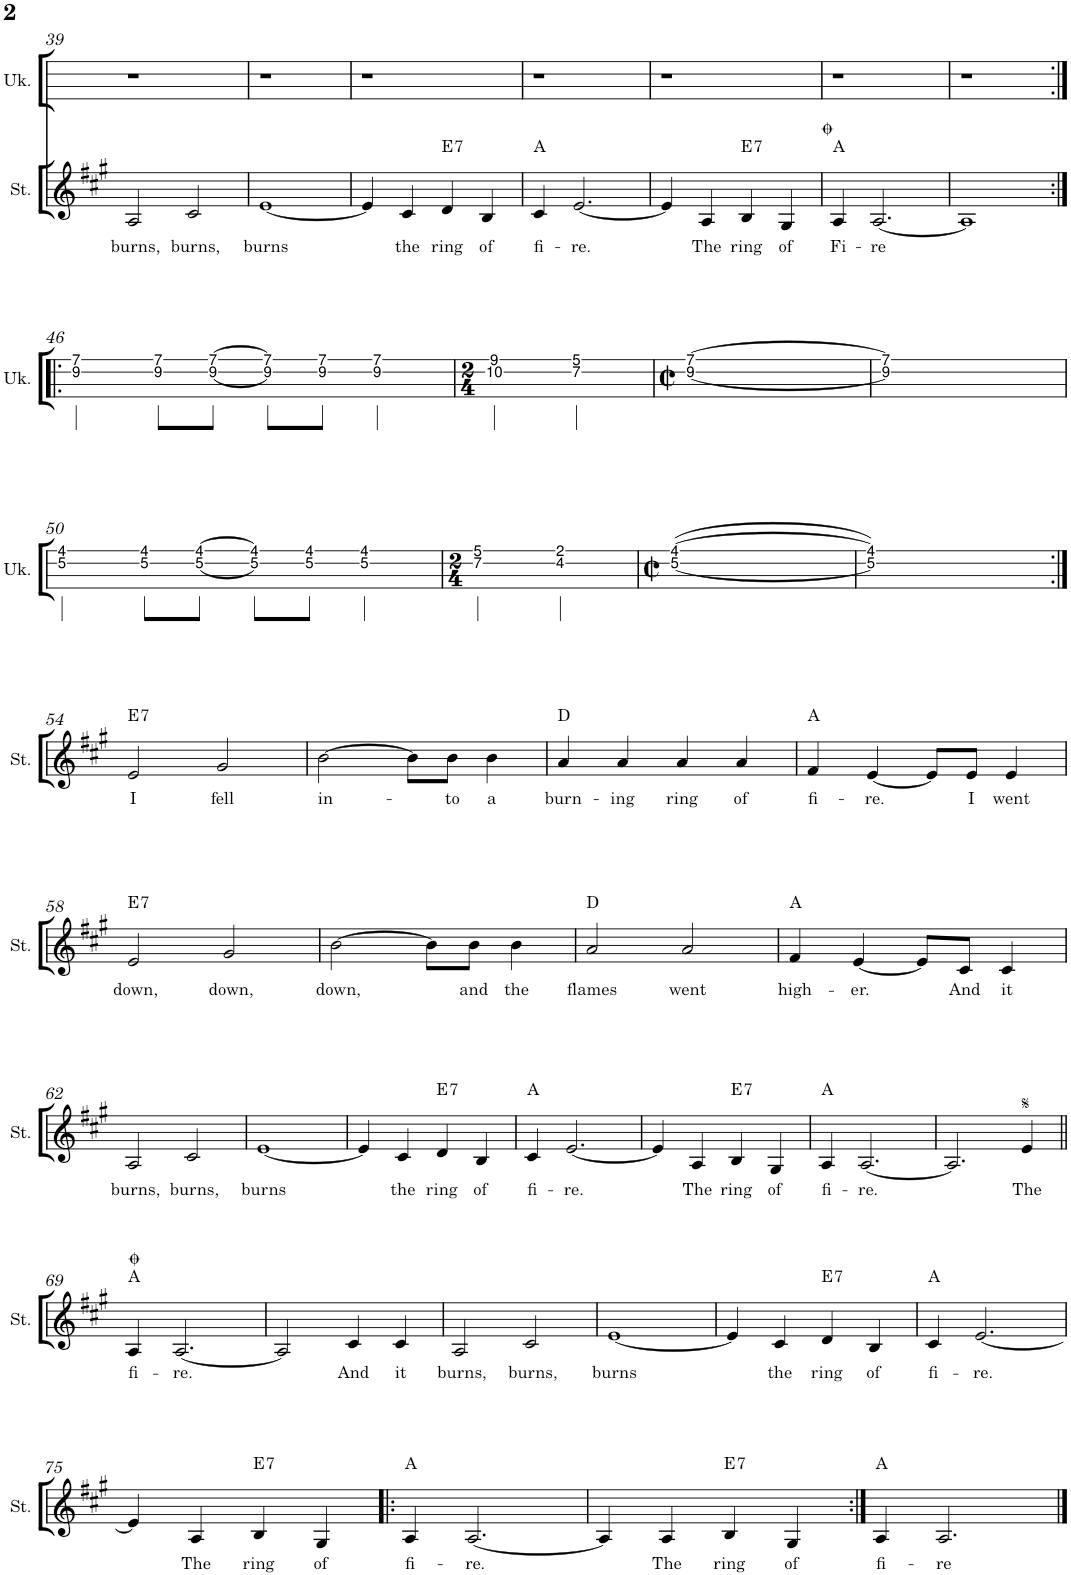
**kern	**text	**harte	**kern	**kern	**harte
*part2	*part2	*part2	*part1	*part1	*part1
*staff3	*staff3	*	*staff2	*staff1	*
*I"Stimme	*	*	*I"Ukulele	*	*
*I'St.	*	*	*I'Uk.	*	*
!!LO:PB:g=z
*clefG2	*	*	*	*clefG2	*
*k[f#c#g#]	*	*	*k[f#c#g#]	*k[f#c#g#]	*
*M2/2	*	*	*M2/2	*M2/2	*
*met(c|)	*	*	*met(c|)	*met(c|)	*
=39	=39	=39	=39	=39	=39
!	!LO:LY:b	!	!	!	!
2A/	burns,	.	1r	1r	.
!	!LO:LY:b	!	!	!	!
2c#/	burns,	.	.	.	.
=40	=40	=40	=40	=40	=40
!	!LO:LY:b	!	!	!	!
[1e	burns	.	1r	1r	.
=41	=41	=41	=41	=41	=41
4e/]	.	.	1r	1r	.
!	!LO:LY:b	!	!	!	!
4c#/	the	.	.	.	.
!	!LO:LY:b	!LO:H:kt=7	!	!	!
4d/	ring	E:7	.	.	.
!	!LO:LY:b	!	!	!	!
4B/	of	.	.	.	.
=42	=42	=42	=42	=42	=42
!	!LO:LY:b	!	!	!	!
4c#/	fi-	A:maj	1r	1r	.
!	!LO:LY:b	!	!	!	!
[2.e/	-re.	.	.	.	.
=43	=43	=43	=43	=43	=43
4e/]	.	.	1r	1r	.
!	!LO:LY:b	!	!	!	!
4A/	The	.	.	.	.
!	!LO:LY:b	!LO:H:kt=7	!	!	!
4B/	ring	E:7	.	.	.
!	!LO:LY:b	!	!	!	!
4G#/	of	.	.	.	.
=44	=44	=44	=44	=44	=44
!	!LO:LY:b	!	!	!	!
4A/	Fi-	A:maj	1r	1r	.
!	!LO:LY:b	!	!	!	!
[2.A/	-re	.	.	.	.
=45	=45	=45	=45	=45	=45
1A]	.	.	1r	1r	.
!!LO:LB:g=z
=46:|!|:	=46:|!|:	=46:|!|:	=46:|!|:	=46:|!|:	=46:|!|:
1r	.	.	4cc#\ 4ee\	4cc# 4ee	A:maj
.	.	.	8cc#\ 8ee\L	8cc#\ 8ee\L	.
.	.	.	[8cc#\ [8ee\J	[8cc#\ [8ee\J	.
.	.	.	8cc#\] 8ee\]L	8cc#]\ 8ee]\L	.
.	.	.	8cc#\ 8ee\J	8cc#\ 8ee\J	.
.	.	.	4cc#\ 4ee\	4cc# 4ee	.
=47	=47	=47	=47	=47	=47
*M2/4	*	*	*M2/4	*M2/4	*
2r	.	.	4dd\ 4ff#\	4dd 4ff#	D:maj
.	.	.	4b\ 4dd\	4b 4dd	.
=48	=48	=48	=48	=48	=48
*M2/2	*	*	*M2/2	*M2/2	*
*met(c|)	*	*	*met(c|)	*met(c|)	*
1r	.	.	[1cc# [1ee	[1cc# [1ee	A:maj
=49	=49	=49	=49	=49	=49
1r	.	.	1cc#] 1ee]	1cc#] 1ee]	.
!!LO:LB:g=z
=50	=50	=50	=50	=50	=50
1r	.	.	4a\ 4cc#\	4a 4cc#	.
.	.	.	8a\ 8cc#\L	8a\ 8cc#\L	.
.	.	.	[8a\ [8cc#\J	[8a\ [8cc#\J	.
.	.	.	8a\] 8cc#\]L	8a]\ 8cc#]\L	.
.	.	.	8a\ 8cc#\J	8a\ 8cc#\J	.
.	.	.	4a\ 4cc#\	4a 4cc#	.
=51	=51	=51	=51	=51	=51
*M2/4	*	*	*M2/4	*M2/4	*
!	!	!	!	!	!LO:H:kt=7
2r	.	.	4b\ 4dd\	4b 4dd	E:7
.	.	.	4g#\ 4b\	4g# 4b	.
=52	=52	=52	=52	=52	=52
*M2/2	*	*	*M2/2	*M2/2	*
*met(c|)	*	*	*met(c|)	*met(c|)	*
1r	.	.	[1a [1cc#	([1a [1cc#	A:maj
=53	=53	=53	=53	=53	=53
1r	.	.	1a] 1cc#]	1a] 1cc#])	.
!!LO:LB:g=z
=54:|!	=54:|!	=54:|!	=54:|!	=54:|!	=54:|!
!	!LO:LY:b	!LO:H:kt=7	!	!	!
2e/	I	E:7	1r	1r	.
!	!LO:LY:b	!	!	!	!
2g#/	fell	.	.	.	.
=55	=55	=55	=55	=55	=55
!	!LO:LY:b	!	!	!	!
[2b\	in-	.	1r	1r	.
8b\L]	.	.	.	.	.
!	!LO:LY:b	!	!	!	!
8b\J	-to	.	.	.	.
!	!LO:LY:b	!	!	!	!
4b\	a	.	.	.	.
=56	=56	=56	=56	=56	=56
!	!LO:LY:b	!	!	!	!
4a/	burn-	D:maj	1r	1r	.
!	!LO:LY:b	!	!	!	!
4a/	-ing	.	.	.	.
!	!LO:LY:b	!	!	!	!
4a/	ring	.	.	.	.
!	!LO:LY:b	!	!	!	!
4a/	of	.	.	.	.
=57	=57	=57	=57	=57	=57
!	!LO:LY:b	!	!	!	!
4f#/	fi-	A:maj	1r	1r	.
!	!LO:LY:b	!	!	!	!
[4e/	-re.	.	.	.	.
8e/L]	.	.	.	.	.
!	!LO:LY:b	!	!	!	!
8e/J	I	.	.	.	.
!	!LO:LY:b	!	!	!	!
4e/	went	.	.	.	.
!!LO:LB:g=z
=58	=58	=58	=58	=58	=58
!	!LO:LY:b	!LO:H:kt=7	!	!	!
2e/	down,	E:7	1r	1r	.
!	!LO:LY:b	!	!	!	!
2g#/	down,	.	.	.	.
=59	=59	=59	=59	=59	=59
!	!LO:LY:b	!	!	!	!
[2b\	down,	.	1r	1r	.
8b\L]	.	.	.	.	.
!	!LO:LY:b	!	!	!	!
8b\J	and	.	.	.	.
!	!LO:LY:b	!	!	!	!
4b\	the	.	.	.	.
=60	=60	=60	=60	=60	=60
!	!LO:LY:b	!	!	!	!
2a/	flames	D:maj	1r	1r	.
!	!LO:LY:b	!	!	!	!
2a/	went	.	.	.	.
=61	=61	=61	=61	=61	=61
!	!LO:LY:b	!	!	!	!
4f#/	high-	A:maj	1r	1r	.
!	!LO:LY:b	!	!	!	!
[4e/	-er.	.	.	.	.
8e/L]	.	.	.	.	.
!	!LO:LY:b	!	!	!	!
8c#/J	And	.	.	.	.
!	!LO:LY:b	!	!	!	!
4c#/	it	.	.	.	.
!!LO:LB:g=z
=62	=62	=62	=62	=62	=62
!	!LO:LY:b	!	!	!	!
2A/	burns,	.	1r	1r	.
!	!LO:LY:b	!	!	!	!
2c#/	burns,	.	.	.	.
=63	=63	=63	=63	=63	=63
!	!LO:LY:b	!	!	!	!
[1e	burns	.	1r	1r	.
=64	=64	=64	=64	=64	=64
4e/]	.	.	1r	1r	.
!	!LO:LY:b	!	!	!	!
4c#/	the	.	.	.	.
!	!LO:LY:b	!LO:H:kt=7	!	!	!
4d/	ring	E:7	.	.	.
!	!LO:LY:b	!	!	!	!
4B/	of	.	.	.	.
=65	=65	=65	=65	=65	=65
!	!LO:LY:b	!	!	!	!
4c#/	fi-	A:maj	1r	1r	.
!	!LO:LY:b	!	!	!	!
[2.e/	-re.	.	.	.	.
=66	=66	=66	=66	=66	=66
4e/]	.	.	1r	1r	.
!	!LO:LY:b	!	!	!	!
4A/	The	.	.	.	.
!	!LO:LY:b	!LO:H:kt=7	!	!	!
4B/	ring	E:7	.	.	.
!	!LO:LY:b	!	!	!	!
4G#/	of	.	.	.	.
=67	=67	=67	=67	=67	=67
!	!LO:LY:b	!	!	!	!
4A/	fi-	A:maj	1r	1r	.
!	!LO:LY:b	!	!	!	!
[2.A/	-re.	.	.	.	.
=68	=68	=68	=68	=68	=68
2.A/]	.	.	1r	1r	.
!	!LO:LY:b	!	!	!	!
4e/	The	.	.	.	.
!!LO:LB:g=z
=69||	=69||	=69||	=69||	=69||	=69||
!	!LO:LY:b	!	!	!	!
4A/	fi-	A:maj	1r	1r	.
!	!LO:LY:b	!	!	!	!
[2.A/	-re.	.	.	.	.
=70	=70	=70	=70	=70	=70
2A/]	.	.	1r	1r	.
!	!LO:LY:b	!	!	!	!
4c#/	And	.	.	.	.
!	!LO:LY:b	!	!	!	!
4c#/	it	.	.	.	.
=71	=71	=71	=71	=71	=71
!	!LO:LY:b	!	!	!	!
2A/	burns,	.	1r	1r	.
!	!LO:LY:b	!	!	!	!
2c#/	burns,	.	.	.	.
=72	=72	=72	=72	=72	=72
!	!LO:LY:b	!	!	!	!
[1e	burns	.	1r	1r	.
=73	=73	=73	=73	=73	=73
4e/]	.	.	1r	1r	.
!	!LO:LY:b	!	!	!	!
4c#/	the	.	.	.	.
!	!LO:LY:b	!LO:H:kt=7	!	!	!
4d/	ring	E:7	.	.	.
!	!LO:LY:b	!	!	!	!
4B/	of	.	.	.	.
=74	=74	=74	=74	=74	=74
!	!LO:LY:b	!	!	!	!
4c#/	fi-	A:maj	1r	1r	.
!	!LO:LY:b	!	!	!	!
[2.e/	-re.	.	.	.	.
!!LO:LB:g=z
=75	=75	=75	=75	=75	=75
4e/]	.	.	1r	1r	.
!	!LO:LY:b	!	!	!	!
4A/	The	.	.	.	.
!	!LO:LY:b	!LO:H:kt=7	!	!	!
4B/	ring	E:7	.	.	.
!	!LO:LY:b	!	!	!	!
4G#/	of	.	.	.	.
=76!|:	=76!|:	=76!|:	=76!|:	=76!|:	=76!|:
!	!LO:LY:b	!	!	!	!
4A/	fi-	A:maj	1r	1r	.
!	!LO:LY:b	!	!	!	!
[2.A/	-re.	.	.	.	.
=77	=77	=77	=77	=77	=77
4A/]	.	.	1r	1r	.
!	!LO:LY:b	!	!	!	!
4A/	The	.	.	.	.
!	!LO:LY:b	!LO:H:kt=7	!	!	!
4B/	ring	E:7	.	.	.
!	!LO:LY:b	!	!	!	!
4G#/	of	.	.	.	.
=78:|!	=78:|!	=78:|!	=78:|!	=78:|!	=78:|!
!	!LO:LY:b	!	!	!	!
4A/	fi-	A:maj	1r	1r	.
!	!LO:LY:b	!	!	!	!
2.A/	-re	.	.	.	.
==	==	==	==	==	==
*-	*-	*-	*-	*-	*-
